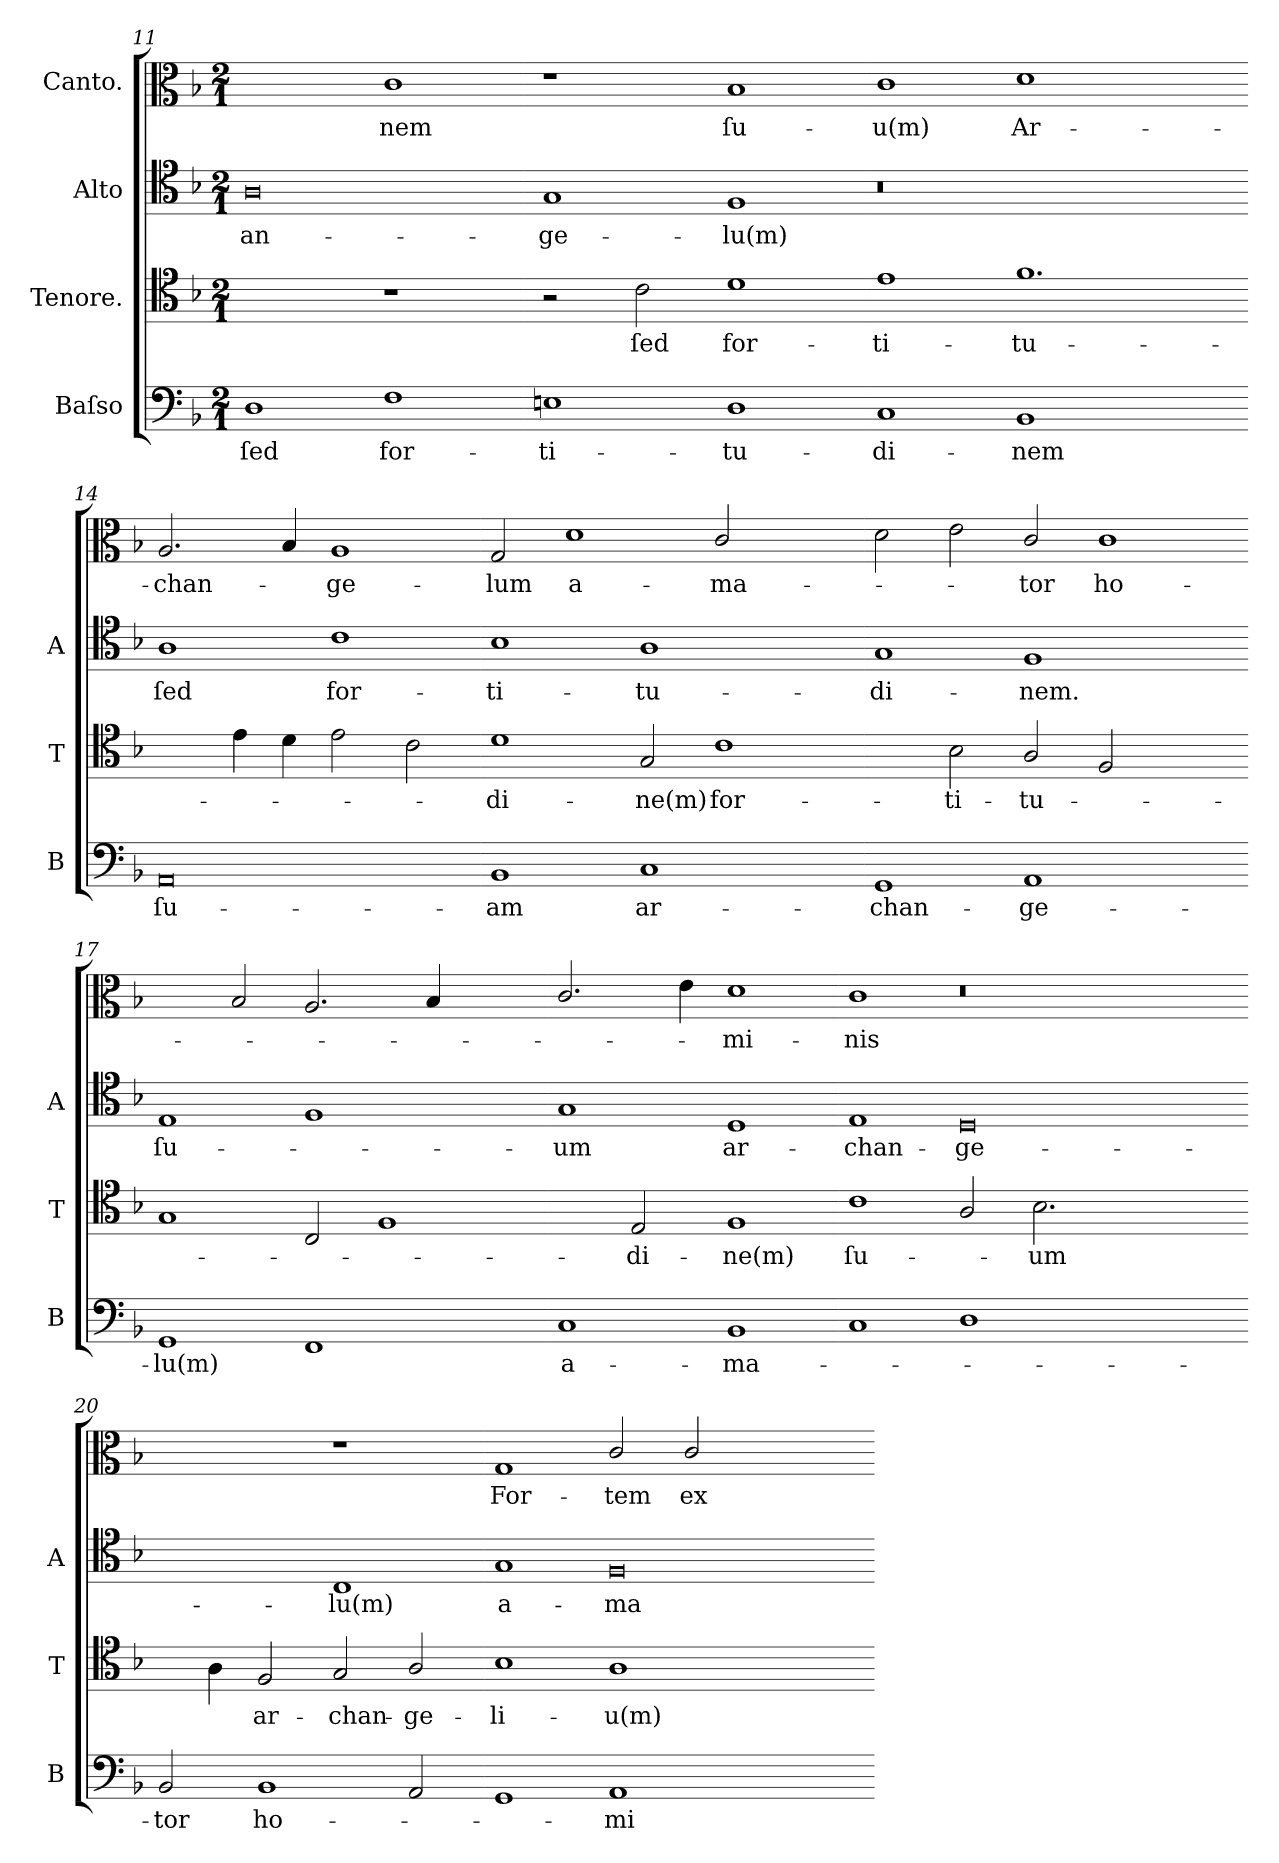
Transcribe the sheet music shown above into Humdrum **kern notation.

**kern	**text	**kern	**text	**kern	**text	**kern	**text
*part4	*part4	*part3	*part3	*part2	*part2	*part1	*part1
*staff4	*staff4	*staff3	*staff3	*staff2	*staff2	*staff1	*staff1
*I"Baſso	*	*I"Tenore.	*	*I"Alto	*	*I"Canto.	*
*I'B	*	*I'T	*	*I'A	*	*	*
*clefF4	*	*clefC4	*	*clefC4	*	*clefC3	*
*k[b-]	*	*k[b-]	*	*k[b-]	*	*k[b-]	*
*F:	*	*F:	*	*F:	*	*F:	*
*M2/1	*	*M2/1	*	*M2/1	*	*M2/1	*
=11	=11	=11	=11	=11	=11	=11	=11
1D	ſed	1ryy	.	0A	an-	1ryy	.
1F	for-	1r	.	.	.	1c	-nem
=12-	=12-	=12-	=12-	=12-	=12-	=12-	=12-
1En	-ti-	2r	.	1G	-ge-	1r	.
.	.	2c\	ſed	.	.	.	.
1D	-tu-	1d	for-	1F	-lu(m)	1B-	ſu-
=13-	=13-	=13-	=13-	=13-	=13-	=13-	=13-
1C	-di-	1e	-ti-	0r	.	1c	-u(m)
1BB-	-nem	1.f	-tu-	.	.	1d	Ar-
2ryy	.	.	.	2ryy	.	2ryy	.
=14-	=14-	=14-	=14-	=14-	=14-	=14-	=14-
0AA	ſu-	2ryy	.	1A	ſed	2.A/	-chan-
.	.	4e\	.	.	.	.	.
.	.	4d\	.	.	.	4B-/	.
.	.	2e\	.	1c	for-	1A	-ge-
.	.	2c\	.	.	.	.	.
=15-	=15-	=15-	=15-	=15-	=15-	=15-	=15-
1BB-	-am	1d	-di-	1B-	-ti-	2G/	-lum
.	.	.	.	.	.	1d	a-
1C	ar-	2G/	-ne(m)	1A	-tu-	.	.
.	.	1c\	for-	.	.	2c/	-ma-
2ryy	.	.	.	2ryy	.	2ryy	.
=16-	=16-	=16-	=16-	=16-	=16-	=16-	=16-
1GG	-chan-	2ryy	.	1G	-di-	2d\	.
.	.	2B-\	-ti-	.	.	2e\	.
1AA	-ge-	2A/	-tu-	1F	-nem.	2c/	-tor
.	.	2F/	.	.	.	1c\	ho-
2ryy	.	2ryy	.	2ryy	.	.	.
=17-	=17-	=17-	=17-	=17-	=17-	=17-	=17-
1GG	-lu(m)	1G	.	1E	ſu-	2ryy	.
.	.	.	.	.	.	2B-/	.
1FF	.	2C/	.	1F	.	2.A/	.
.	.	1F/	.	.	.	.	.
.	.	.	.	.	.	4B-/	.
2ryy	.	.	.	2ryy	.	2ryy	.
=18-	=18-	=18-	=18-	=18-	=18-	=18-	=18-
1C	a-	2ryy	.	1G	-um	2.c/	.
.	.	2E/	-di-	.	.	.	.
.	.	.	.	.	.	4e\	.
1BB-	-ma-	1F	-ne(m)	1D	ar-	1d	-mi-
=19-	=19-	=19-	=19-	=19-	=19-	=19-	=19-
1C	.	1c	ſu-	1E	-chan-	1c	-nis
1D	.	2A/	.	0D	-ge-	0r	.
.	.	2.B-\	-um	.	.	.	.
1ryy	.	.	.	.	.	.	.
.	.	2.ryy	.	.	.	.	.
=20-	=20-	=20-	=20-	=20-	=20-	=20-	=20-
2BB-/	-tor	4ryy	.	1ryy	.	1ryy	.
.	.	4A\	.	.	.	.	.
1BB-	ho-	2F/	ar-	.	.	.	.
.	.	2G/	-chan-	1C	-lu(m)	1r	.
2AA/	.	2A/	-ge-	.	.	.	.
=21-	=21-	=21-	=21-	=21-	=21-	=21-	=21-
1GG	.	1B-	-li-	1G	a-	1G	For-
1AA	-mi-	1A	-u(m)	0F	-ma-	2c/	-tem
.	.	.	.	.	.	2c/	ex-
1ryy	.	1ryy	.	.	.	1ryy	.
=-	=-	=-	=-	=-	=-	=-	=-
*-	*-	*-	*-	*-	*-	*-	*-
